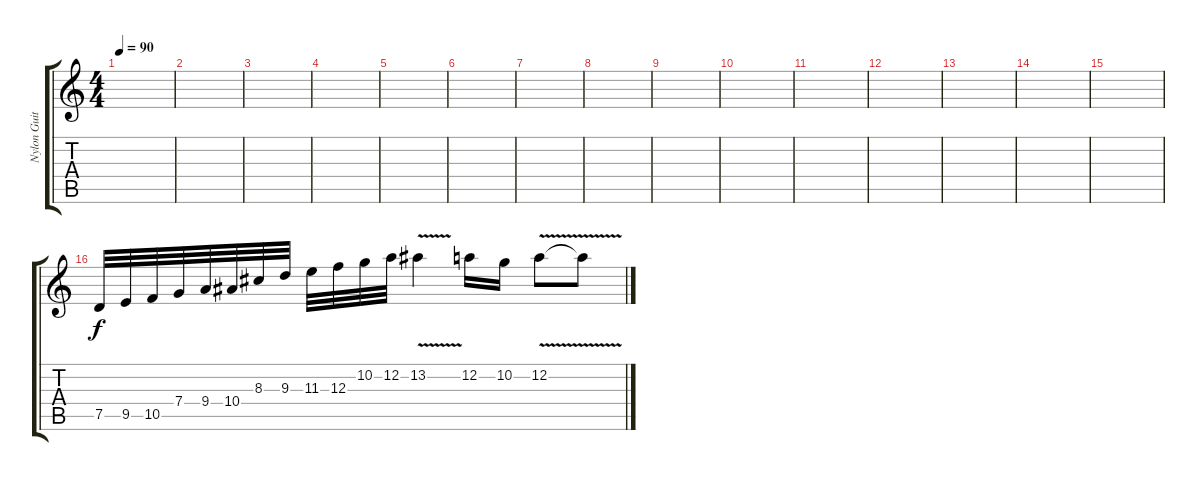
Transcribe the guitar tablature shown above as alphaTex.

\track ("Nylon Guitar 2" "Nylon Guit") {instrument acousticguitarnylon}
\staff {score tabs}
\tuning (D4 A3 F3 C3 G2 D2) {hide}
\ts (4 4)
\tempo 90
\clef g2
\ks c
|
|
|
|
|
|
|
|
|
|
|
|
|
|
|
7.5.32 9.5.32 10.5.32 7.4.32 9.4.32 10.4.32 8.3.32 9.3.32 11.3.32 12.3.32 10.2.32 12.2.32 13.2{v}.4 12.2.16 10.2.16 12.2{v}.8 12.2{t}.8
